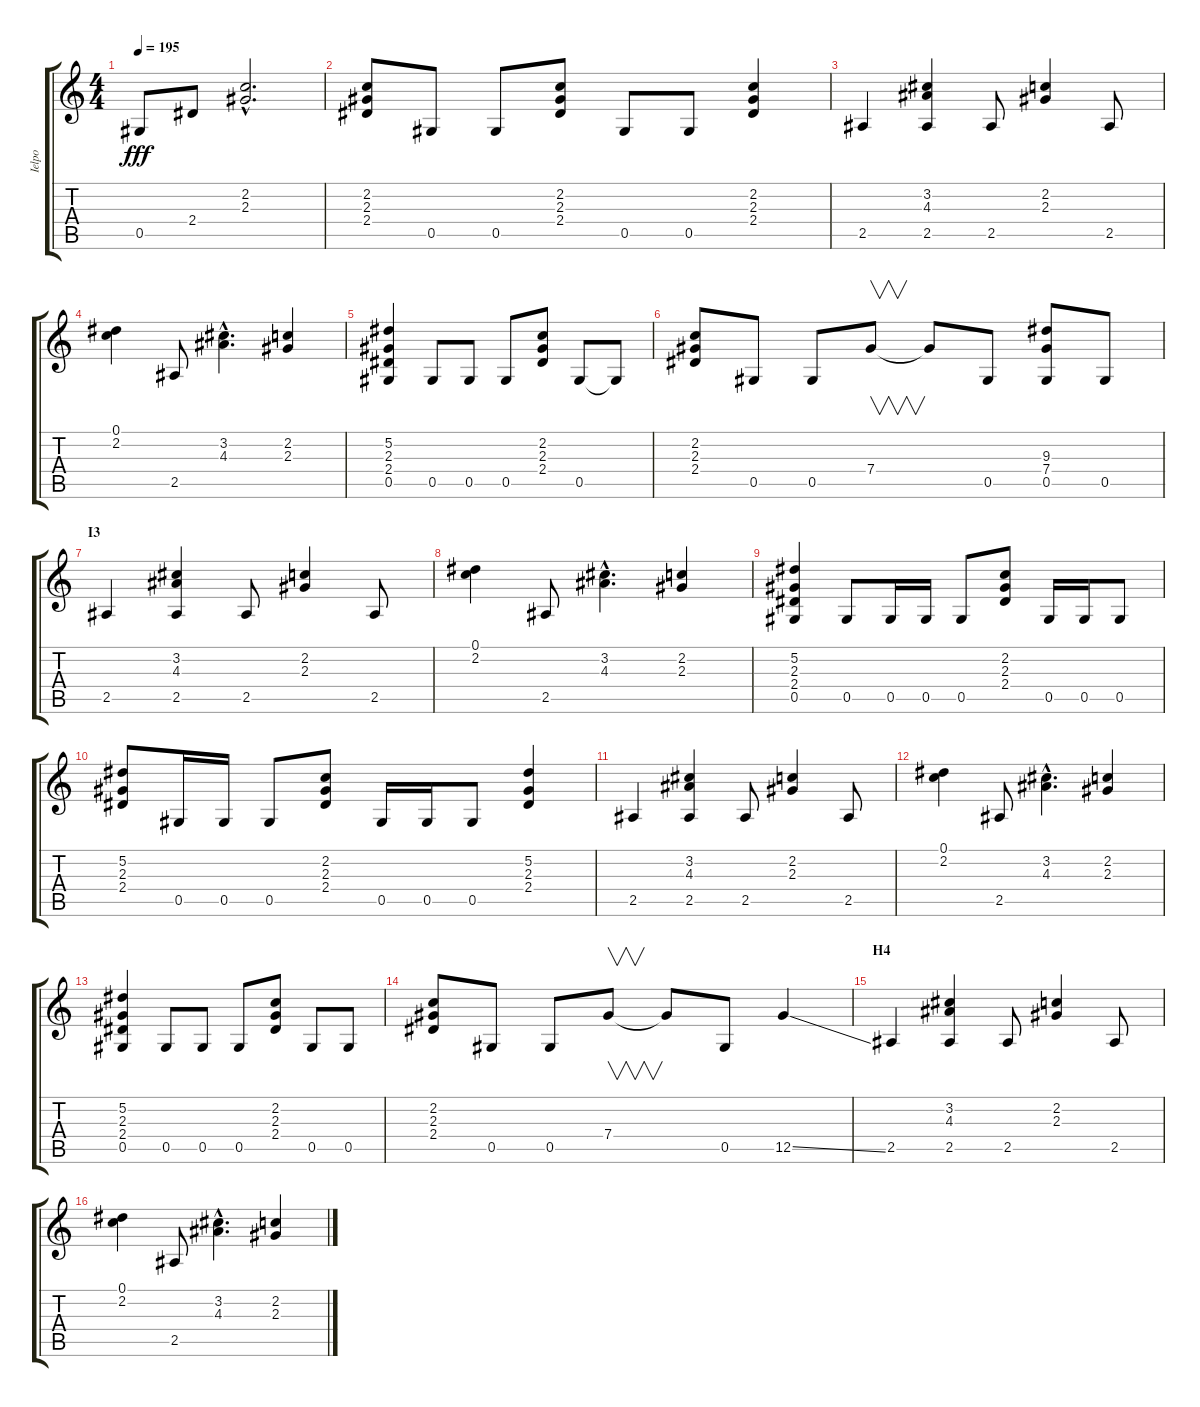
\track ("Ielpo" "Ielpo") {instrument distortionguitar}
\staff {score tabs}
\tuning (Eb4 Bb3 Gb3 Db3 Ab2 Eb2) {hide}
\ts (4 4)
\tempo 195
\clef g2
\ks c
0.5.8{dy fff} 2.4.8 (2.2{hac} 2.3{hac}).2{d} |
(2.2 2.3 2.4).8 0.5.8 0.5.8 (2.2 2.3 2.4).8 0.5.8 0.5.8 (2.2 2.3 2.4).4 |
2.5.4 (3.2 4.3 2.5).4 2.5.8 (2.2 2.3).4 2.5.8 |
(0.1 2.2).4 2.5.8 (3.2{hac} 4.3{hac}).4{d} (2.2 2.3).4 |
(5.2 2.3 2.4 0.5).4 0.5.8 0.5.8 0.5.8 (2.2 2.3 2.4).8 0.5.8 0.5{t}.8 |
(2.2 2.3 2.4).8 0.5.8 0.5.8 7.4.8{v} 7.4{t}.8 0.5.8 (9.3 7.4 0.5).8 0.5.8 |
\section ("" "I3")
2.5.4 (3.2 4.3 2.5).4 2.5.8 (2.2 2.3).4 2.5.8 |
(0.1 2.2).4 2.5.8 (3.2{hac} 4.3{hac}).4{d} (2.2 2.3).4 |
(5.2 2.3 2.4 0.5).4 0.5.8 0.5.16 0.5.16 0.5.8 (2.2 2.3 2.4).8 0.5.16 0.5.16 0.5.8 |
(5.2 2.3 2.4).8 0.5.16 0.5.16 0.5.8 (2.2 2.3 2.4).8 0.5.16 0.5.16 0.5.8 (5.2 2.3 2.4).4 |
2.5.4 (3.2 4.3 2.5).4 2.5.8 (2.2 2.3).4 2.5.8 |
(0.1 2.2).4 2.5.8 (3.2{hac} 4.3{hac}).4{d} (2.2 2.3).4 |
(5.2 2.3 2.4 0.5).4 0.5.8 0.5.8 0.5.8 (2.2 2.3 2.4).8 0.5.8 0.5.8 |
(2.2 2.3 2.4).8 0.5.8 0.5.8 7.4.8{v} 7.4{t}.8 0.5.8 12.5{ss}.4 |
\section ("" "H4")
2.5.4 (3.2 4.3 2.5).4 2.5.8 (2.2 2.3).4 2.5.8 |
(0.1 2.2).4 2.5.8 (3.2{hac} 4.3{hac}).4{d} (2.2 2.3).4
